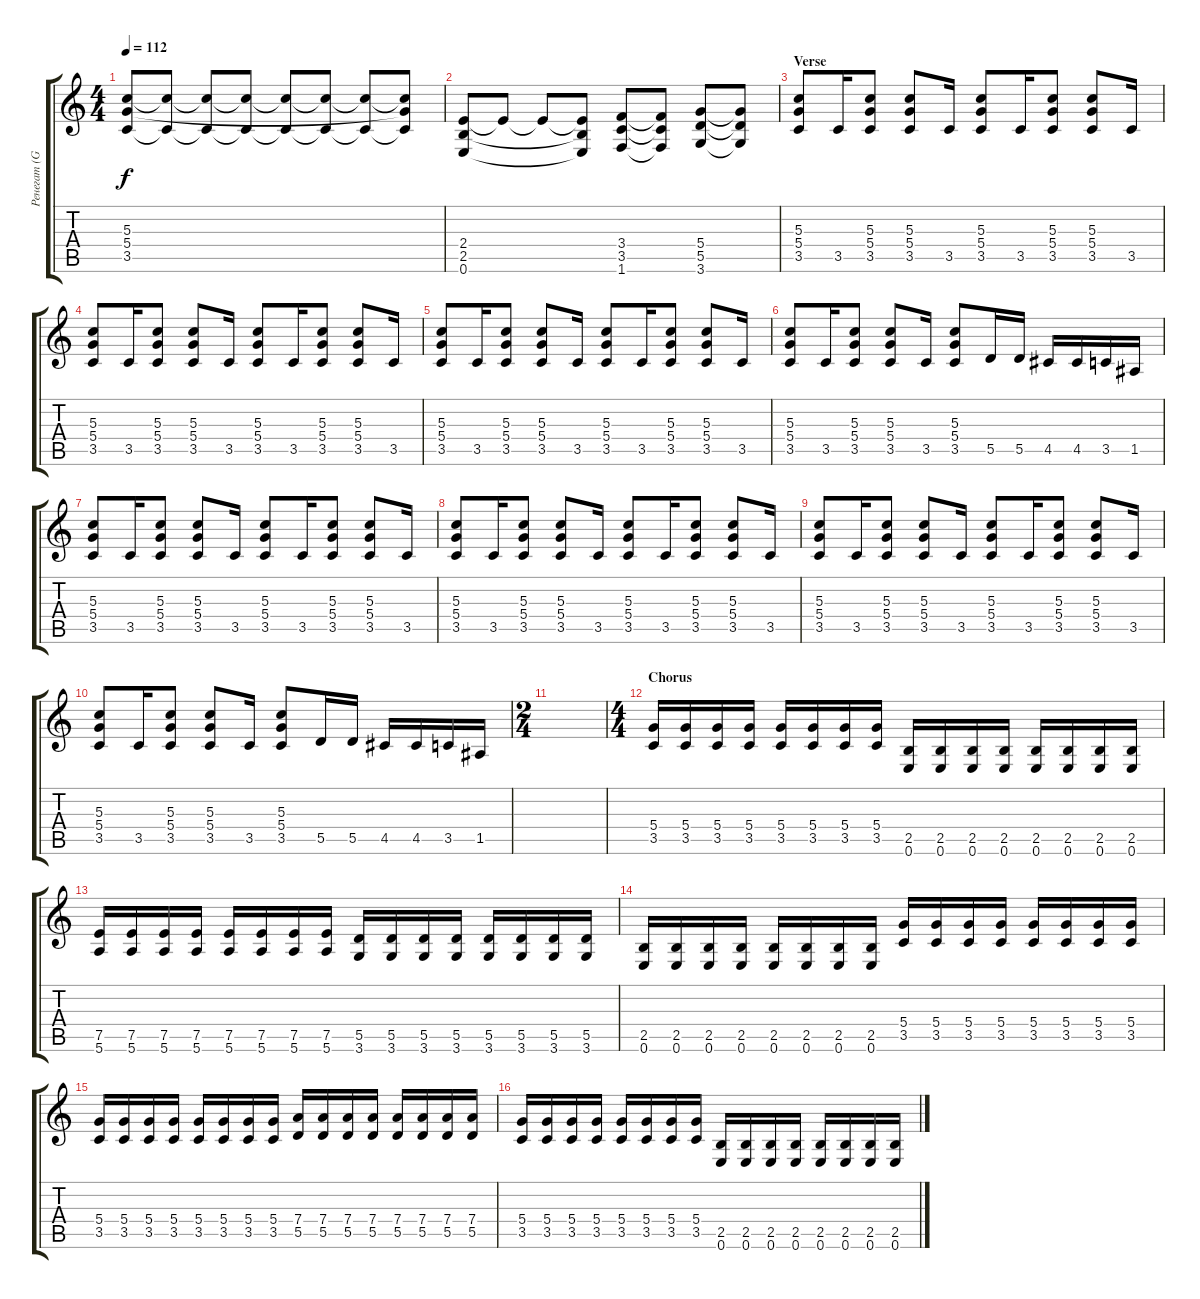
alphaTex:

\track ("Ренегат (Guitar 3)" "Ренегат (G") {instrument distortionguitar}
\staff {score tabs}
\tuning (E4 B3 G3 D3 A2 E2) {hide}
\ts (4 4)
\tempo 112
\clef g2
\ks c
(5.3 5.4 3.5).8{dy f} (5.3{t} 3.5{t}).8 (5.3{t} 3.5{t}).8 (5.3{t} 3.5{t}).8 (5.3{t} 3.5{t}).8 (5.3{t} 3.5{t}).8 (5.3{t} 3.5{t}).8 (5.3{t} 5.4{t} 3.5{t}).8 |
(2.4 2.5 0.6).8 2.4{t}.8 2.4{t}.8 (2.4{t} 2.5{t} 0.6{t}).8 (3.4 3.5 1.6).8 (3.4{t} 3.5{t} 1.6{t}).8 (5.4 5.5 3.6).8 (5.4{t} 5.5{t} 3.6{t}).8 |
\section ("" "Verse")
(5.3 5.4 3.5).8{volume 8 balance 2} 3.5.16 (5.3 5.4 3.5).8 (5.3 5.4 3.5).8 3.5.16 (5.3 5.4 3.5).8 3.5.16 (5.3 5.4 3.5).8 (5.3 5.4 3.5).8 3.5.16 |
(5.3 5.4 3.5).8{volume 8 balance 2} 3.5.16 (5.3 5.4 3.5).8 (5.3 5.4 3.5).8 3.5.16 (5.3 5.4 3.5).8 3.5.16 (5.3 5.4 3.5).8 (5.3 5.4 3.5).8 3.5.16 |
(5.3 5.4 3.5).8{volume 8 balance 2} 3.5.16 (5.3 5.4 3.5).8 (5.3 5.4 3.5).8 3.5.16 (5.3 5.4 3.5).8 3.5.16 (5.3 5.4 3.5).8 (5.3 5.4 3.5).8 3.5.16 |
(5.3 5.4 3.5).8{volume 8 balance 2} 3.5.16 (5.3 5.4 3.5).8 (5.3 5.4 3.5).8 3.5.16 (5.3 5.4 3.5).8 5.5.16 5.5.16 4.5.16 4.5.16 3.5.16 1.5.16 |
(5.3 5.4 3.5).8{volume 8 balance 2} 3.5.16 (5.3 5.4 3.5).8 (5.3 5.4 3.5).8 3.5.16 (5.3 5.4 3.5).8 3.5.16 (5.3 5.4 3.5).8 (5.3 5.4 3.5).8 3.5.16 |
(5.3 5.4 3.5).8{volume 8 balance 2} 3.5.16 (5.3 5.4 3.5).8 (5.3 5.4 3.5).8 3.5.16 (5.3 5.4 3.5).8 3.5.16 (5.3 5.4 3.5).8 (5.3 5.4 3.5).8 3.5.16 |
(5.3 5.4 3.5).8{volume 8 balance 2} 3.5.16 (5.3 5.4 3.5).8 (5.3 5.4 3.5).8 3.5.16 (5.3 5.4 3.5).8 3.5.16 (5.3 5.4 3.5).8 (5.3 5.4 3.5).8 3.5.16 |
(5.3 5.4 3.5).8{volume 8 balance 2} 3.5.16 (5.3 5.4 3.5).8 (5.3 5.4 3.5).8 3.5.16 (5.3 5.4 3.5).8 5.5.16 5.5.16 4.5.16 4.5.16 3.5.16 1.5.16 |
\ts (2 4)
|
\ts (4 4)
\section ("" "Chorus")
(5.4 3.5).16 (5.4 3.5).16 (5.4 3.5).16 (5.4 3.5).16 (5.4 3.5).16 (5.4 3.5).16 (5.4 3.5).16 (5.4 3.5).16 (2.5 0.6).16 (2.5 0.6).16 (2.5 0.6).16 (2.5 0.6).16 (2.5 0.6).16 (2.5 0.6).16 (2.5 0.6).16 (2.5 0.6).16 |
(7.5 5.6).16 (7.5 5.6).16 (7.5 5.6).16 (7.5 5.6).16 (7.5 5.6).16 (7.5 5.6).16 (7.5 5.6).16 (7.5 5.6).16 (5.5 3.6).16 (5.5 3.6).16 (5.5 3.6).16 (5.5 3.6).16 (5.5 3.6).16 (5.5 3.6).16 (5.5 3.6).16 (5.5 3.6).16 |
(2.5 0.6).16 (2.5 0.6).16 (2.5 0.6).16 (2.5 0.6).16 (2.5 0.6).16 (2.5 0.6).16 (2.5 0.6).16 (2.5 0.6).16 (5.4 3.5).16 (5.4 3.5).16 (5.4 3.5).16 (5.4 3.5).16 (5.4 3.5).16 (5.4 3.5).16 (5.4 3.5).16 (5.4 3.5).16 |
(5.4 3.5).16 (5.4 3.5).16 (5.4 3.5).16 (5.4 3.5).16 (5.4 3.5).16 (5.4 3.5).16 (5.4 3.5).16 (5.4 3.5).16 (7.4 5.5).16 (7.4 5.5).16 (7.4 5.5).16 (7.4 5.5).16 (7.4 5.5).16 (7.4 5.5).16 (7.4 5.5).16 (7.4 5.5).16 |
(5.4 3.5).16 (5.4 3.5).16 (5.4 3.5).16 (5.4 3.5).16 (5.4 3.5).16 (5.4 3.5).16 (5.4 3.5).16 (5.4 3.5).16 (2.5 0.6).16 (2.5 0.6).16 (2.5 0.6).16 (2.5 0.6).16 (2.5 0.6).16 (2.5 0.6).16 (2.5 0.6).16 (2.5 0.6).16
